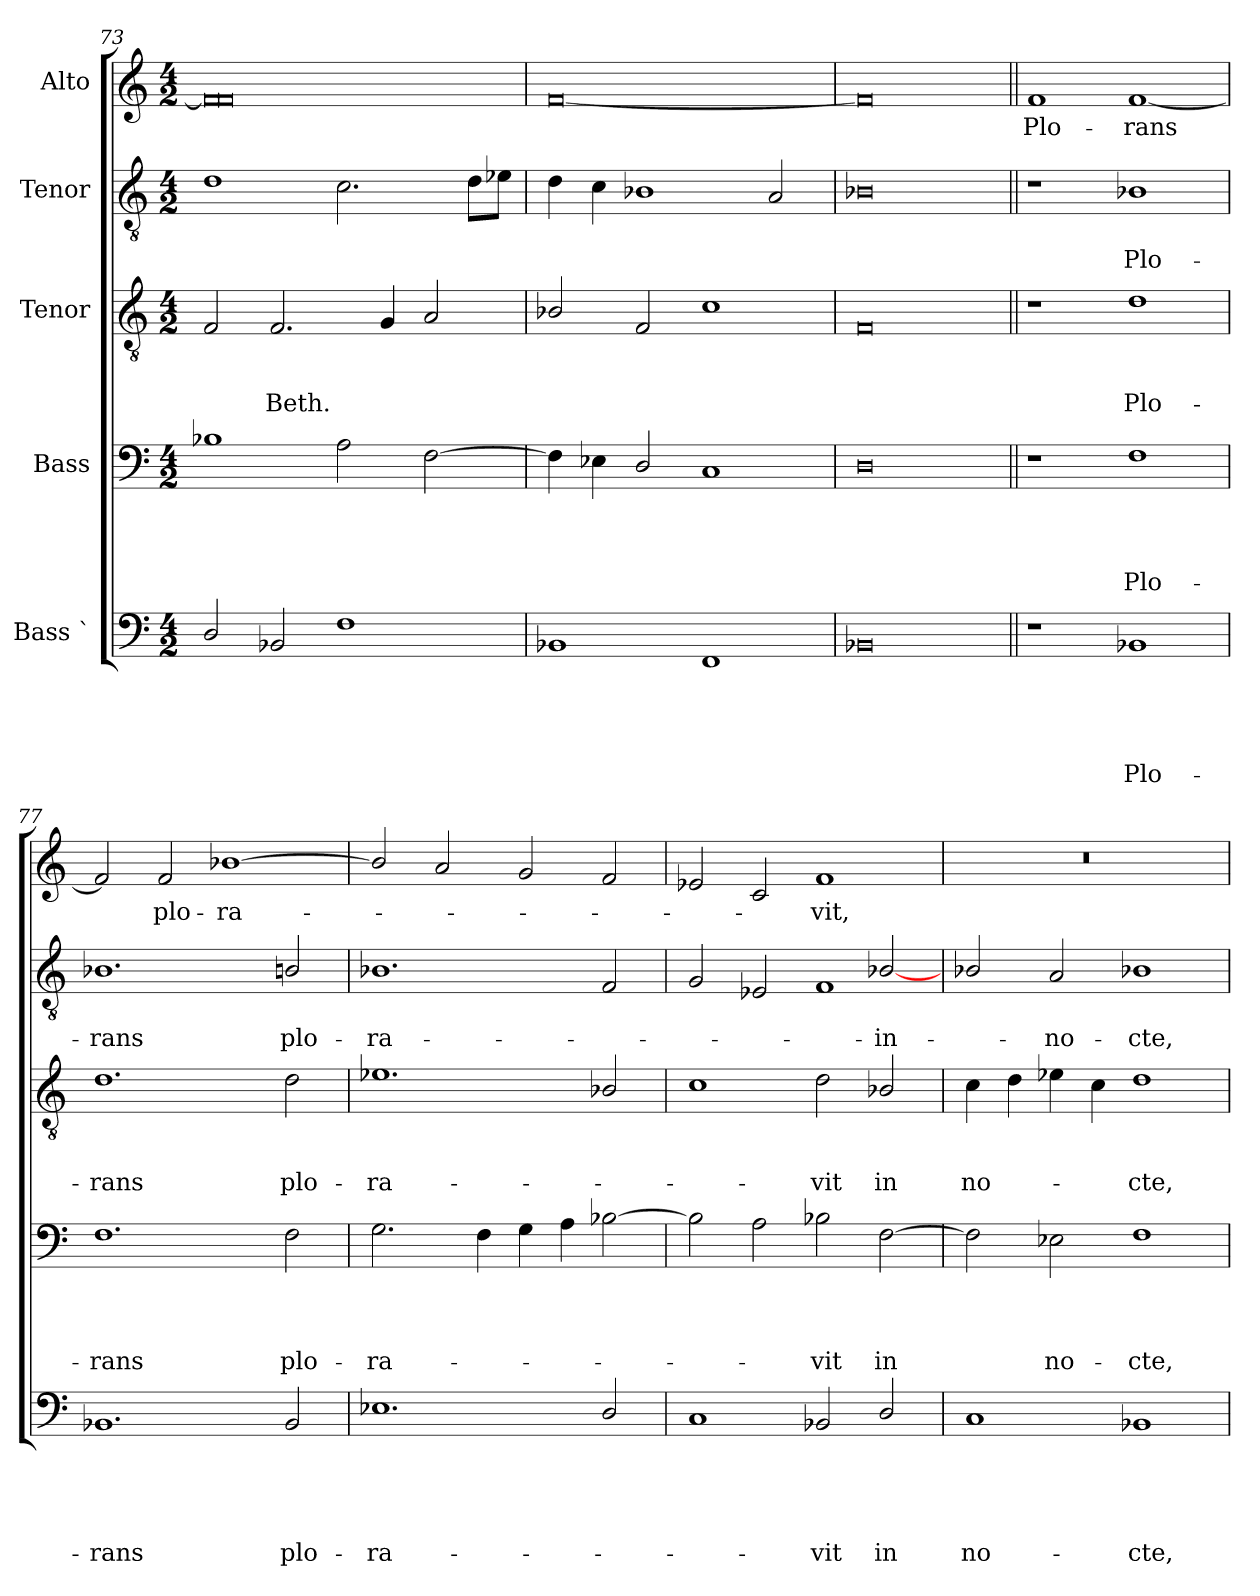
**kern	**text	**text	**text	**text	**text	**kern	**text	**text	**text	**text	**kern	**text	**text	**text	**kern	**text	**text	**kern	**text
*part5	*part5	*part5	*part5	*part5	*part5	*part4	*part4	*part4	*part4	*part4	*part3	*part3	*part3	*part3	*part2	*part2	*part2	*part1	*part1
*staff5	*staff5	*staff5	*staff5	*staff5	*staff5	*staff4	*staff4	*staff4	*staff4	*staff4	*staff3	*staff3	*staff3	*staff3	*staff2	*staff2	*staff2	*staff1	*staff1
*I"Bass `	*	*	*	*	*	*I"Bass	*	*	*	*	*I"Tenor	*	*	*	*I"Tenor	*	*	*I"Alto	*
*clefF4	*	*	*	*	*	*clefF4	*	*	*	*	*clefGv2	*	*	*	*clefGv2	*	*	*clefG2	*
*k[]	*	*	*	*	*	*k[]	*	*	*	*	*k[]	*	*	*	*k[]	*	*	*k[]	*
*C:	*	*	*	*	*	*C:	*	*	*	*	*C:	*	*	*	*C:	*	*	*C:	*
*M4/2	*	*	*	*	*	*M4/2	*	*	*	*	*M4/2	*	*	*	*M4/2	*	*	*M4/2	*
=73	=73	=73	=73	=73	=73	=73	=73	=73	=73	=73	=73	=73	=73	=73	=73	=73	=73	=73	=73
2D/	.	.	.	.	.	1B-X	.	.	.	.	2F/	.	.	.	1d	.	.	0f] 0f	.
!	!	!	!	!	!	!	!	!	!	!	!	!	!	!LO:LY:b	!	!	!	!	!
2BB-X/	.	.	.	.	.	.	.	.	.	.	2.F/	.	.	Beth.	.	.	.	.	.
1F	.	.	.	.	.	2A\	.	.	.	.	.	.	.	.	2.c\	.	.	.	.
.	.	.	.	.	.	.	.	.	.	.	4G/	.	.	.	.	.	.	.	.
.	.	.	.	.	.	[>2F\	.	.	.	.	2A/	.	.	.	.	.	.	.	.
.	.	.	.	.	.	.	.	.	.	.	.	.	.	.	8d\L	.	.	.	.
.	.	.	.	.	.	.	.	.	.	.	.	.	.	.	8e-X\J	.	.	.	.
!!LO:PB:g=z
=74	=74	=74	=74	=74	=74	=74	=74	=74	=74	=74	=74	=74	=74	=74	=74	=74	=74	=74	=74
1BB-X	.	.	.	.	.	4F\]	.	.	.	.	2B-X/	.	.	.	4d\	.	.	[<0f	.
.	.	.	.	.	.	4E-X\	.	.	.	.	.	.	.	.	4c\	.	.	.	.
.	.	.	.	.	.	2D/	.	.	.	.	2F/	.	.	.	1B-X	.	.	.	.
1FF	.	.	.	.	.	1C	.	.	.	.	1c	.	.	.	.	.	.	.	.
.	.	.	.	.	.	.	.	.	.	.	.	.	.	.	2A/	.	.	.	.
=75	=75	=75	=75	=75	=75	=75	=75	=75	=75	=75	=75	=75	=75	=75	=75	=75	=75	=75	=75
0BB-X	.	.	.	.	.	0D	.	.	.	.	0F	.	.	.	0B-X	.	.	0f]	.
=76||	=76||	=76||	=76||	=76||	=76||	=76||	=76||	=76||	=76||	=76||	=76||	=76||	=76||	=76||	=76||	=76||	=76||	=76||	=76||
!	!	!	!	!	!	!	!	!	!	!	!	!	!	!	!	!	!	!	!LO:LY:b
1r	.	.	.	.	.	1r	.	.	.	.	1r	.	.	.	1r	.	.	1f	Plo-
!	!	!	!	!	!LO:LY:b	!	!	!	!	!LO:LY:b	!	!	!	!LO:LY:b	!	!	!LO:LY:b	!	!LO:LY:b
1BB-X	.	.	.	.	Plo-	1F	.	.	.	Plo-	1d	.	.	Plo-	1B-X	.	Plo-	[<1f	-rans
=77	=77	=77	=77	=77	=77	=77	=77	=77	=77	=77	=77	=77	=77	=77	=77	=77	=77	=77	=77
!	!	!	!	!	!LO:LY:b	!	!	!	!	!LO:LY:b	!	!	!	!LO:LY:b	!	!	!LO:LY:b	!	!
1.BB-X	.	.	.	.	-rans	1.F	.	.	.	-rans	1.d	.	.	-rans	1.B-X	.	-rans	2f/]	.
!	!	!	!	!	!	!	!	!	!	!	!	!	!	!	!	!	!	!	!LO:LY:b
.	.	.	.	.	.	.	.	.	.	.	.	.	.	.	.	.	.	2f/	plo-
!	!	!	!	!	!	!	!	!	!	!	!	!	!	!	!	!	!	!	!LO:LY:b
.	.	.	.	.	.	.	.	.	.	.	.	.	.	.	.	.	.	[<1b-X	-ra-
!	!	!	!	!	!LO:LY:b	!	!	!	!	!LO:LY:b	!	!	!	!LO:LY:b	!	!	!LO:LY:b	!	!
2BB-/	.	.	.	.	plo-	2F\	.	.	.	plo-	2d\	.	.	plo-	2B/	.	plo-	.	.
=78	=78	=78	=78	=78	=78	=78	=78	=78	=78	=78	=78	=78	=78	=78	=78	=78	=78	=78	=78
!	!	!	!	!	!LO:LY:b	!	!	!	!	!LO:LY:b	!	!	!	!LO:LY:b	!	!	!LO:LY:b	!	!
1.E-X	.	.	.	.	-ra-	2.G\	.	.	.	-ra-	1.e-X	.	.	-ra-	1.B-X	.	-ra-	2b-/]	.
.	.	.	.	.	.	.	.	.	.	.	.	.	.	.	.	.	.	2a/	.
.	.	.	.	.	.	4F\	.	.	.	.	.	.	.	.	.	.	.	.	.
.	.	.	.	.	.	4G\	.	.	.	.	.	.	.	.	.	.	.	2g/	.
.	.	.	.	.	.	4A\	.	.	.	.	.	.	.	.	.	.	.	.	.
2D/	.	.	.	.	.	[<2B-X\	.	.	.	.	2B-X/	.	.	.	2F/	.	.	2f/	.
!!LO:LB:g=z
=79	=79	=79	=79	=79	=79	=79	=79	=79	=79	=79	=79	=79	=79	=79	=79	=79	=79	=79	=79
*	*	*	*	*	*	*	*	*	*	*	*	*	*	*	*^	*	*	*	*
1C	.	.	.	.	.	2B-\]	.	.	.	.	1c	.	.	.	2G/	1.ryy	.	.	2e-X/	.
.	.	.	.	.	.	2A\	.	.	.	.	.	.	.	.	2E-X/	.	.	.	2c/	.
!	!	!	!	!	!LO:LY:b	!	!	!	!	!LO:LY:b	!	!	!	!LO:LY:b	!	!	!	!	!	!LO:LY:b
2BB-X/	.	.	.	.	-vit	2B-X\	.	.	.	-vit	2d\	.	.	-vit	1F	.	.	.	1f	-vit,
!	!	!	!	!	!LO:LY:b	!	!	!	!	!LO:LY:b	!	!	!	!LO:LY:b	!	!	!	!LO:LY:b	!	!
2D/	.	.	.	.	in	[>2F\	.	.	.	in	2B-X/	.	.	in	.	[<2B-X/	.	-in	.	.
=80	=80	=80	=80	=80	=80	=80	=80	=80	=80	=80	=80	=80	=80	=80	=80	=80	=80	=80	=80	=80
!	!	!	!	!	!LO:LY:b	!	!	!	!	!	!	!	!	!LO:LY:b	!	!	!	!	!	!
*	*	*	*	*	*	*	*	*	*	*	*	*	*	*	*v	*v	*	*	*	*
1C	.	.	.	.	no-	2F\]	.	.	.	.	4c\	.	.	no-	2B-/	.	.	0r	.
.	.	.	.	.	.	.	.	.	.	.	4d\	.	.	.	.	.	.	.	.
!	!	!	!	!	!	!	!	!	!	!LO:LY:b	!	!	!	!	!	!	!LO:LY:b	!	!
.	.	.	.	.	.	2E-X\	.	.	.	no-	4e-X\	.	.	.	2A/	.	no-	.	.
.	.	.	.	.	.	.	.	.	.	.	4c\	.	.	.	.	.	.	.	.
!	!	!	!	!	!LO:LY:b	!	!	!	!	!LO:LY:b	!	!	!	!LO:LY:b	!	!	!LO:LY:b	!	!
1BB-X	.	.	.	.	-cte,	1F	.	.	.	-cte,	1d	.	.	-cte,	1B-X	.	-cte,	.	.
=	=	=	=	=	=	=	=	=	=	=	=	=	=	=	=	=	=	=	=
*-	*-	*-	*-	*-	*-	*-	*-	*-	*-	*-	*-	*-	*-	*-	*-	*-	*-	*-	*-
